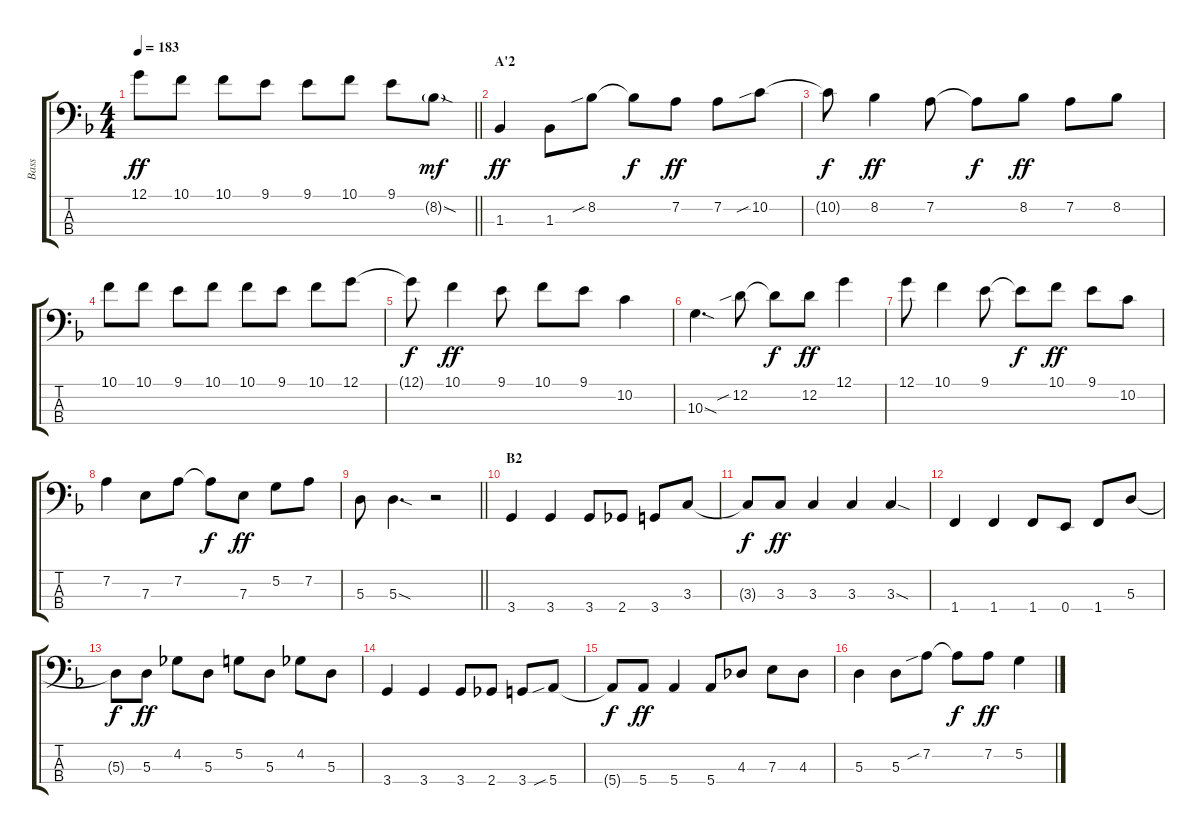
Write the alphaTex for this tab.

\track ("Bass" "Bass") {instrument electricbasspick}
\staff {score tabs}
\tuning (G2 D2 A1 E1) {hide}
\ts (4 4)
\tempo 183
\clef f4
\barLineRight lightlight
\ks f
12.1.8{dy ff} 10.1.8 10.1.8 9.1.8 9.1.8 10.1.8 9.1.8 8.2{sod g}.8{dy mf} |
\section ("" "A'2")
1.3.4{dy ff} 1.3.8 8.2{sib}.8 8.2{t}.8{dy f} 7.2.8{dy ff} 7.2.8 10.2{sib}.8 |
10.2{t}.8{dy f} 8.2.4{dy ff} 7.2.8 7.2{t}.8{dy f} 8.2.8{dy ff} 7.2.8 8.2.8 |
10.1.8 10.1.8 9.1.8 10.1.8 10.1.8 9.1.8 10.1.8 12.1.8 |
12.1{t}.8{dy f} 10.1.4{dy ff} 9.1.8 10.1.8 9.1.8 10.2.4 |
10.3{sod}.4{d} 12.2{sib}.8 12.2{t}.8{dy f} 12.2.8{dy ff} 12.1.4 |
12.1.8 10.1.4 9.1.8 9.1{t}.8{dy f} 10.1.8{dy ff} 9.1.8 10.2.8 |
7.2.4 7.3.8 7.2.8 7.2{t}.8{dy f} 7.3.8{dy ff} 5.2.8 7.2.8 |
\barLineRight lightlight
5.3.8 5.3{sod}.4{d} r.2 |
\section ("" "B2")
3.4.4 3.4.4 3.4.8 2.4.8 3.4.8 3.3.8 |
3.3{t}.8{dy f} 3.3.8{dy ff} 3.3.4 3.3.4 3.3{sod}.4 |
1.4.4 1.4.4 1.4.8 0.4.8 1.4.8 5.3.8 |
5.3{t}.8{dy f} 5.3.8{dy ff} 4.2.8 5.3.8 5.2.8 5.3.8 4.2.8 5.3.8 |
3.4.4 3.4.4 3.4.8 2.4.8 3.4.8 5.4{sib}.8 |
5.4{t}.8{dy f} 5.4.8{dy ff} 5.4.4 5.4.8 4.3.8 7.3.8 4.3.8 |
5.3.4 5.3.8 7.2{sib}.8 7.2{t}.8{dy f} 7.2.8{dy ff} 5.2.4
